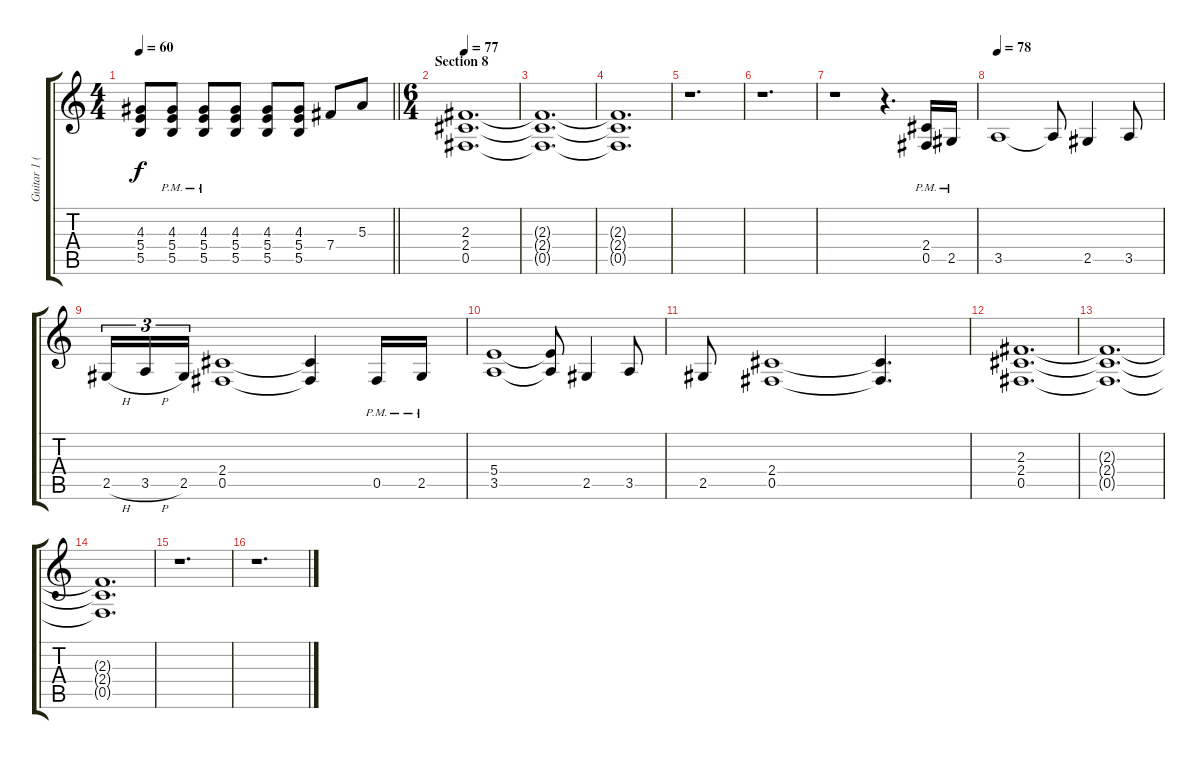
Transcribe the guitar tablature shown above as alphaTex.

\track ("Guitar 1 (Distortion)" "Guitar 1 (") {instrument distortionguitar}
\staff {score tabs}
\tuning (Db4 Ab3 E3 B2 Gb2 Db2) {hide}
\ts (4 4)
\tempo 60
\clef g2
\barLineRight lightlight
\ks c
(4.3 5.4 5.5).8{dy f} (4.3{pm} 5.4{pm} 5.5{pm}).8 (4.3{pm} 5.4{pm} 5.5{pm}).8 (4.3 5.4 5.5).8 (4.3 5.4 5.5).8 (4.3 5.4 5.5).8 7.4.8 5.3.8 |
\ts (6 4)
\section ("" "Section 8")
\tempo 77
(2.3 2.4 0.5).1{d volume 0} |
(2.3{t} 2.4{t} 0.5{t}).1{d} |
(2.3{t} 2.4{t} 0.5{t}).1{d} |
r.1{d} |
r.1{d} |
r.1{volume 14} r.4{d} (2.4{pm} 0.5{pm}).16 2.5{pm}.16 |
\tempo 78
3.5.1 3.5{t}.8 2.5.4 3.5.8 |
2.5{h}.16{tu (3 2)} 3.5{h}.16{tu (3 2)} 2.5.16{tu (3 2)} (2.4 0.5).1 (2.4{t} 0.5{t}).4 0.5{pm}.16 2.5{pm}.16 |
(5.4 3.5).1 (5.4{t} 3.5{t}).8 2.5.4 3.5.8 |
2.5.8 (2.4 0.5).1 (2.4{t} 0.5{t}).4{d} |
(2.3 2.4 0.5).1{d volume 0} |
(2.3{t} 2.4{t} 0.5{t}).1{d} |
(2.3{t} 2.4{t} 0.5{t}).1{d} |
r.1{d} |
r.1{d}
